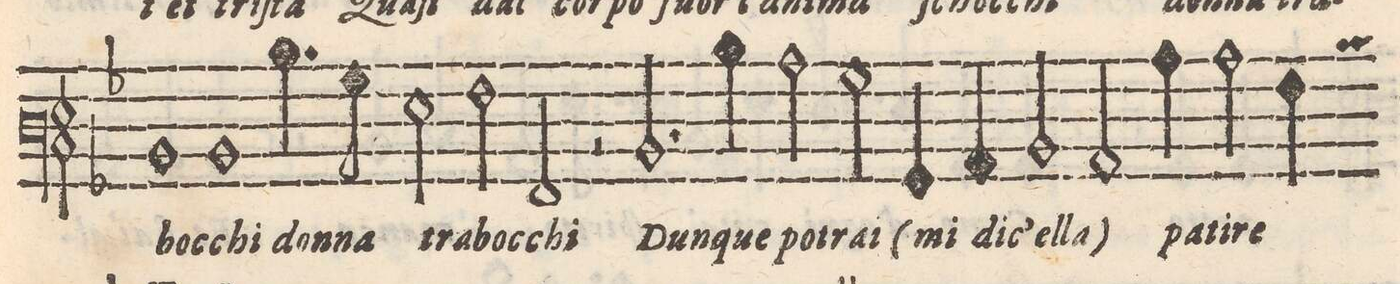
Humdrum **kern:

**kern	**text
*I"BASSO	*
*clefF3	*
*k[b-]	*
*met(C)	*
*M4/4	*
1D	-oc-
=46-	=46-
1D	-chi
=47-	=47-
4.d\	don-
8B-\	-na
2G\	tra-
=48-	=48-
2A\	-boc-
2AA/	-chi
=49-	=49-
2r	.
2.D/	Dun-
=50-	=50-
4d\	-que
2c\	potr-
=51-	=51-
2B-\	-ai
4BB-/	(mi
4Cny/	dic'-
=52-	=52-
2D/	-el-
2C/	-la)
=53-	=53-
4c\	pa-
2c\	-ti-
4A\	-re
*custos:d	*
=54-	=54-
*-	*-
